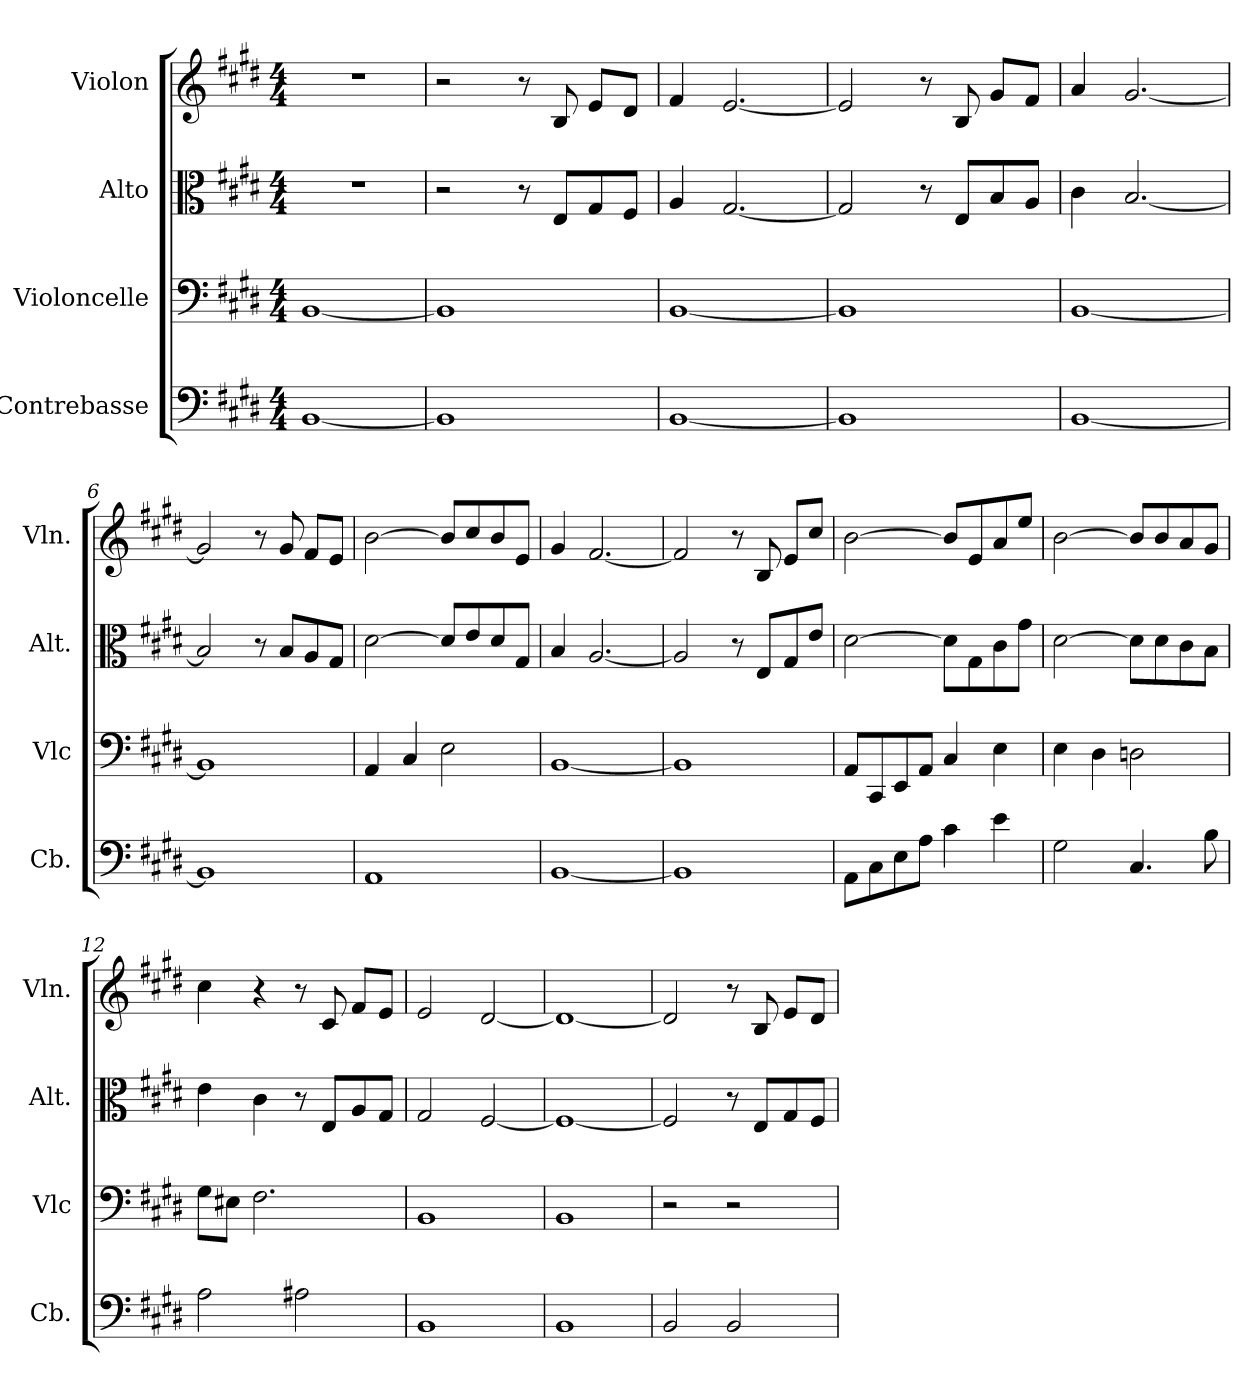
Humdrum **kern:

**kern	**kern	**kern	**kern
*part4	*part3	*part2	*part1
*staff4	*staff3	*staff2	*staff1
*I"Contrebasse	*I"Violoncelle	*I"Alto	*I"Violon
*I'Cb.	*I'Vlc	*I'Alt.	*I'Vln.
*clefF4	*clefF4	*clefC3	*clefG2
*ITrd7c12	*	*	*
*k[f#c#g#d#]	*k[f#c#g#d#]	*k[f#c#g#d#]	*k[f#c#g#d#]
*M4/4	*M4/4	*M4/4	*M4/4
*MM60	*MM60	*MM60	*MM60
=1	=1	=1	=1
[1BBB	[1BB	1r	1r
=2	=2	=2	=2
1BBB]	1BB]	2r	2r
.	.	8r	8r
.	.	8E/L	8B/
.	.	8G#/	8e/L
.	.	8F#/J	8d#/J
=3	=3	=3	=3
[1BBB	[1BB	4A/	4f#/
.	.	[2.G#/	[2.e/
=4	=4	=4	=4
1BBB]	1BB]	2G#/]	2e/]
.	.	8r	8r
.	.	8E/L	8B/
.	.	8B/	8g#/L
.	.	8A/J	8f#/J
=5	=5	=5	=5
[1BBB	[1BB	4c#\	4a/
.	.	[2.B/	[2.g#/
=6	=6	=6	=6
1BBB]	1BB]	2B/]	2g#/]
.	.	8r	8r
.	.	8B/L	8g#/
.	.	8A/	8f#/L
.	.	8G#/J	8e/J
=7	=7	=7	=7
1AAA	4AA/	[2d#\	[2b\
.	4C#/	.	.
.	2E\	8d#/L]	8b/L]
.	.	8e/	8cc#/
.	.	8d#/	8b/
.	.	8G#/J	8e/J
!!LO:LB:g=z
=8	=8	=8	=8
[1BBB	[1BB	4B/	4g#/
.	.	[2.A/	[2.f#/
=9	=9	=9	=9
1BBB]	1BB]	2A/]	2f#/]
.	.	8r	8r
.	.	8E/L	8B/
.	.	8G#/	8e/L
.	.	8e/J	8cc#/J
=10	=10	=10	=10
8AAA\L	8AA/L	[2d#\	[2b\
8CC#\	8CC#/	.	.
8EE\	8EE/	.	.
8AA\J	8AA/J	.	.
4C#\	4C#/	8d#\L]	8b/L]
.	.	8G#\	8e/
4E\	4E\	8c#\	8a/
.	.	8g#\J	8ee/J
=11	=11	=11	=11
2GG#\	4E\	[2d#\	[2b\
.	4D#\	.	.
4.CC#/	2Dn\	8d#\L]	8b/L]
.	.	8d#\	8b/
.	.	8c#\	8a/
8BB\	.	8B\J	8g#/J
=12	=12	=12	=12
2AA\	8G#\L	4e\	4cc#\
.	8E#X\J	.	.
.	2.F#\	4c#\	4r
2AA#X\	.	8r	8r
.	.	8E/L	8c#/
.	.	8A/	8f#/L
.	.	8G#/J	8e/J
=13	=13	=13	=13
1BBB	1BB	2G#/	2e/
.	.	[2F#/	[2d#/
=14	=14	=14	=14
1BBB	1BB	1F#_	1d#_
!!LO:LB:g=z
=15	=15	=15	=15
2BBB/	2r	2F#/]	2d#/]
2BBB/	2r	8r	8r
.	.	8E/L	8B/
.	.	8G#/	8e/L
.	.	8F#/J	8d#/J
=	=	=	=
*-	*-	*-	*-
